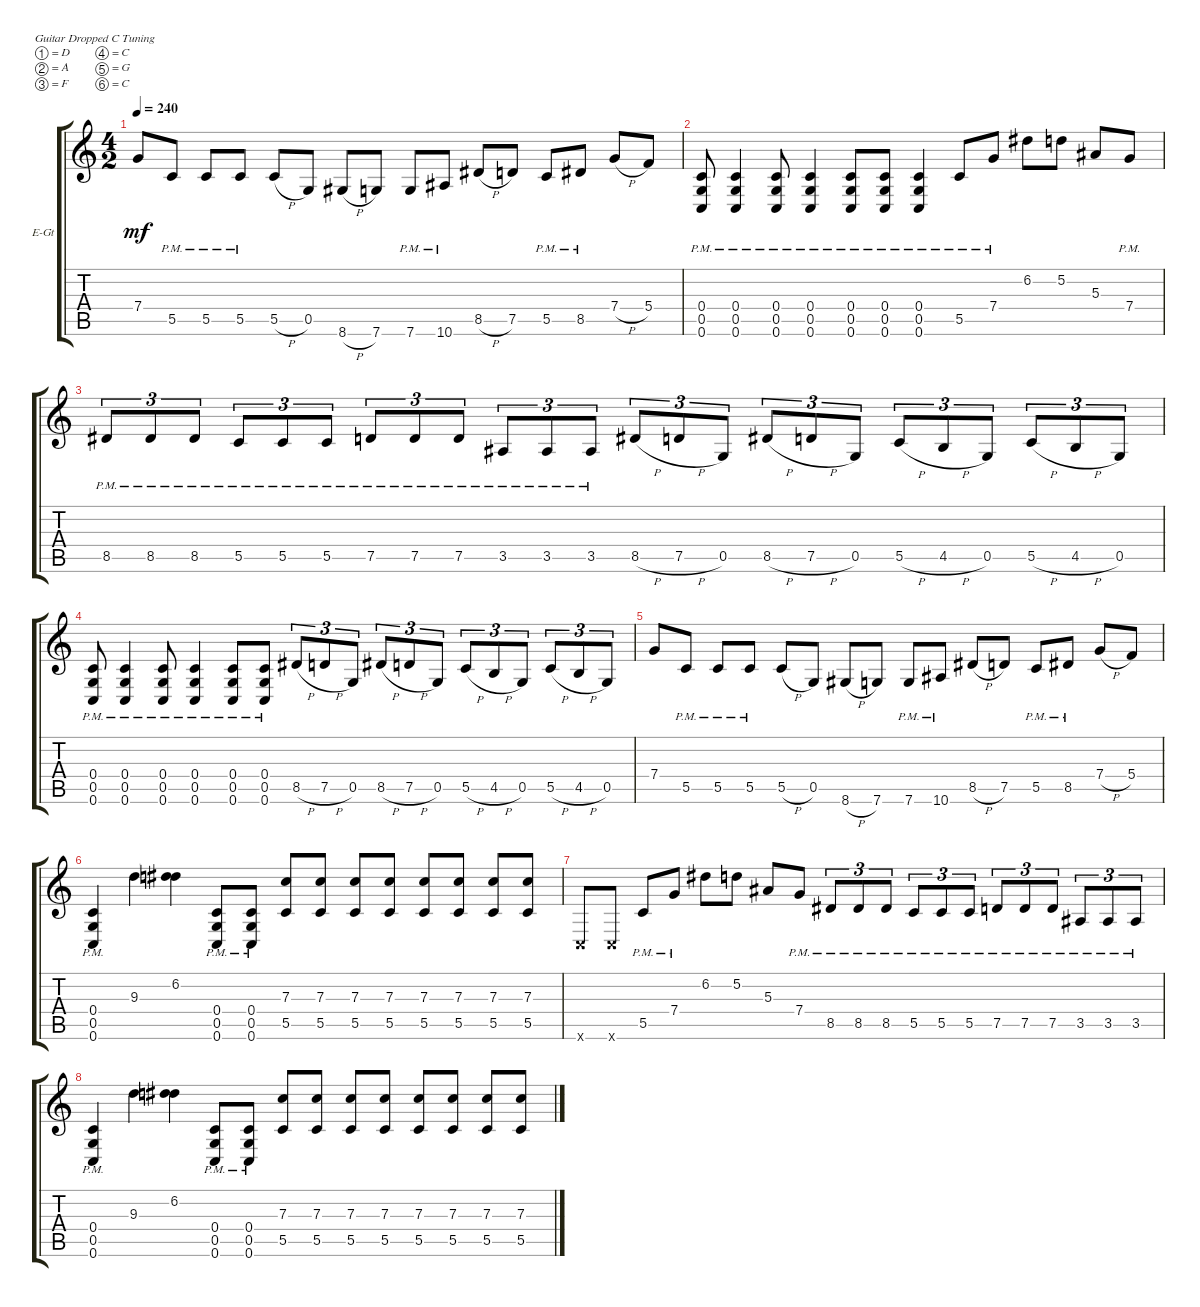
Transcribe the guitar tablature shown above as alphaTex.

\defaultSystemsLayout 4
\bracketExtendMode groupsimilarinstruments
\firstSystemTrackNameOrientation horizontal
\otherSystemsTrackNameOrientation horizontal
\track ("Gajic" "E-Gt") {instrument distortionguitar}
\staff {score tabs}
\tuning (D4 A3 F3 C3 G2 C2)
\ts (4 2)
\tempo 240
\clef g2
\ks c
7.4.8{dy mf} 5.5{pm}.8 5.5{pm}.8 5.5{pm}.8 5.5{h}.8 0.5.8 8.6{h}.8 7.6.8 7.6{pm}.8 10.6{pm}.8 8.5{h}.8 7.5.8 5.5{pm}.8 8.5{pm}.8 7.4{h}.8 5.4.8 |
(0.6{pm} 0.5{pm} 0.4{pm}).8 (0.6{pm} 0.4{pm} 0.5{pm}).4 (0.6{pm} 0.5{pm} 0.4{pm}).8 (0.6{pm} 0.4{pm} 0.5{pm}).4 (0.6{pm} 0.5{pm} 0.4{pm}).8 (0.6{pm} 0.4{pm} 0.5{pm}).8 (0.5{pm} 0.6 0.4).4 5.5{pm}.8 7.4{pm}.8 6.2.8 5.2.8 5.3.8 7.4{pm}.8 |
8.5{pm}.8{tu (3 2)} 8.5{pm}.8{tu (3 2)} 8.5{pm}.8{tu (3 2)} 5.5{pm}.8{tu (3 2)} 5.5{pm}.8{tu (3 2)} 5.5{pm}.8{tu (3 2)} 7.5{pm}.8{tu (3 2)} 7.5{pm}.8{tu (3 2)} 7.5{pm}.8{tu (3 2)} 3.5{pm}.8{tu (3 2)} 3.5{pm}.8{tu (3 2)} 3.5{pm}.8{tu (3 2)} 8.5{h}.8{tu (3 2)} 7.5{h}.8{tu (3 2)} 0.5.8{tu (3 2)} 8.5{h}.8{tu (3 2)} 7.5{h}.8{tu (3 2)} 0.5.8{tu (3 2)} 5.5{h}.8{tu (3 2)} 4.5{h}.8{tu (3 2)} 0.5.8{tu (3 2)} 5.5{h}.8{tu (3 2)} 4.5{h}.8{tu (3 2)} 0.5.8{tu (3 2)} |
(0.6{pm} 0.5{pm} 0.4{pm}).8 (0.6{pm} 0.4{pm} 0.5{pm}).4 (0.6{pm} 0.5{pm} 0.4{pm}).8 (0.6{pm} 0.4{pm} 0.5{pm}).4 (0.6{pm} 0.5{pm} 0.4{pm}).8 (0.6{pm} 0.4{pm} 0.5{pm}).8 8.5{h}.8{tu (3 2)} 7.5{h}.8{tu (3 2)} 0.5.8{tu (3 2)} 8.5{h}.8{tu (3 2)} 7.5{h}.8{tu (3 2)} 0.5.8{tu (3 2)} 5.5{h}.8{tu (3 2)} 4.5{h}.8{tu (3 2)} 0.5.8{tu (3 2)} 5.5{h}.8{tu (3 2)} 4.5{h}.8{tu (3 2)} 0.5.8{tu (3 2)} |
7.4.8 5.5{pm}.8 5.5{pm}.8 5.5{pm}.8 5.5{h}.8 0.5.8 8.6{h}.8 7.6.8 7.6{pm}.8 10.6{pm}.8 8.5{h}.8 7.5.8 5.5{pm}.8 8.5{pm}.8 7.4{h}.8 5.4.8 |
(0.6{pm} 0.5{pm} 0.4{pm}).4 9.3.4 (6.2 9.3{t}).4 (0.6{pm} 0.5{pm} 0.4{pm}).8 (0.6{pm} 0.4{pm} 0.5{pm}).8 (5.5 7.3).8 (7.3 5.5).8 (5.5 7.3).8 (7.3 5.5).8 (5.5 7.3).8 (7.3 5.5).8 (5.5 7.3).8 (7.3 5.5).8 |
0.6{x}.8 0.6{x}.8 5.5{pm}.8 7.4{pm}.8 6.2.8 5.2.8 5.3.8 7.4{pm}.8 8.5{pm}.8{tu (3 2)} 8.5{pm}.8{tu (3 2)} 8.5{pm}.8{tu (3 2)} 5.5{pm}.8{tu (3 2)} 5.5{pm}.8{tu (3 2)} 5.5{pm}.8{tu (3 2)} 7.5{pm}.8{tu (3 2)} 7.5{pm}.8{tu (3 2)} 7.5{pm}.8{tu (3 2)} 3.5{pm}.8{tu (3 2)} 3.5{pm}.8{tu (3 2)} 3.5{pm}.8{tu (3 2)} |
(0.6{pm} 0.5{pm} 0.4{pm}).4 9.3.4 (6.2 9.3{t}).4 (0.6{pm} 0.5{pm} 0.4{pm}).8 (0.6{pm} 0.4{pm} 0.5{pm}).8 (5.5 7.3).8 (7.3 5.5).8 (5.5 7.3).8 (7.3 5.5).8 (5.5 7.3).8 (7.3 5.5).8 (5.5 7.3).8 (7.3 5.5).8
